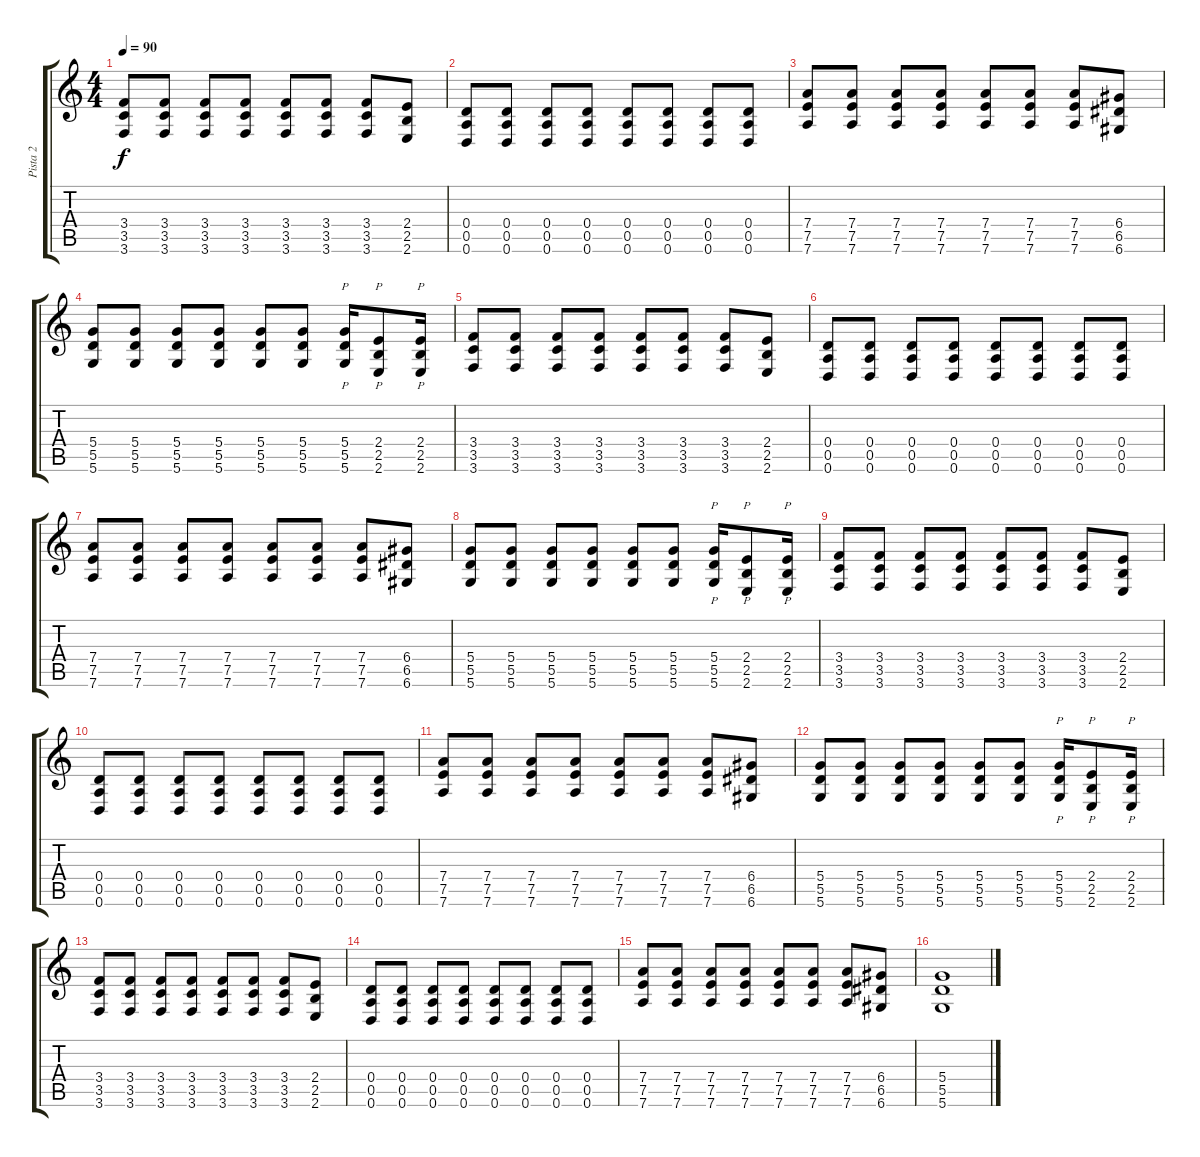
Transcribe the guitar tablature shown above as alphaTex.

\track ("Pista 2" "Pista 2") {instrument distortionguitar}
\staff {score tabs}
\tuning (E4 B3 G3 D3 A2 D2) {hide}
\ts (4 4)
\tempo 90
\clef g2
\ks c
(3.4 3.5 3.6).8{dy f volume 13 instrument distortionguitar} (3.4 3.5 3.6).8 (3.4 3.5 3.6).8 (3.4 3.5 3.6).8 (3.4 3.5 3.6).8 (3.4 3.5 3.6).8 (3.4 3.5 3.6).8 (2.4 2.5 2.6).8 |
(0.4 0.5 0.6).8 (0.4 0.5 0.6).8 (0.4 0.5 0.6).8 (0.4 0.5 0.6).8 (0.4 0.5 0.6).8 (0.4 0.5 0.6).8 (0.4 0.5 0.6).8 (0.4 0.5 0.6).8 |
(7.4 7.5 7.6).8 (7.4 7.5 7.6).8 (7.4 7.5 7.6).8 (7.4 7.5 7.6).8 (7.4 7.5 7.6).8 (7.4 7.5 7.6).8 (7.4 7.5 7.6).8 (6.4 6.5 6.6).8 |
(5.4 5.5 5.6).8 (5.4 5.5 5.6).8 (5.4 5.5 5.6).8 (5.4 5.5 5.6).8 (5.4 5.5 5.6).8 (5.4 5.5 5.6).8 (5.4 5.5 5.6).16{p} (2.4 2.5 2.6).8{p} (2.4 2.5 2.6).16{p} |
(3.4 3.5 3.6).8 (3.4 3.5 3.6).8 (3.4 3.5 3.6).8 (3.4 3.5 3.6).8 (3.4 3.5 3.6).8 (3.4 3.5 3.6).8 (3.4 3.5 3.6).8 (2.4 2.5 2.6).8 |
(0.4 0.5 0.6).8 (0.4 0.5 0.6).8 (0.4 0.5 0.6).8 (0.4 0.5 0.6).8 (0.4 0.5 0.6).8 (0.4 0.5 0.6).8 (0.4 0.5 0.6).8 (0.4 0.5 0.6).8 |
(7.4 7.5 7.6).8 (7.4 7.5 7.6).8 (7.4 7.5 7.6).8 (7.4 7.5 7.6).8 (7.4 7.5 7.6).8 (7.4 7.5 7.6).8 (7.4 7.5 7.6).8 (6.4 6.5 6.6).8 |
(5.4 5.5 5.6).8 (5.4 5.5 5.6).8 (5.4 5.5 5.6).8 (5.4 5.5 5.6).8 (5.4 5.5 5.6).8 (5.4 5.5 5.6).8 (5.4 5.5 5.6).16{p} (2.4 2.5 2.6).8{p} (2.4 2.5 2.6).16{p} |
(3.4 3.5 3.6).8 (3.4 3.5 3.6).8 (3.4 3.5 3.6).8 (3.4 3.5 3.6).8 (3.4 3.5 3.6).8 (3.4 3.5 3.6).8 (3.4 3.5 3.6).8 (2.4 2.5 2.6).8 |
(0.4 0.5 0.6).8 (0.4 0.5 0.6).8 (0.4 0.5 0.6).8 (0.4 0.5 0.6).8 (0.4 0.5 0.6).8 (0.4 0.5 0.6).8 (0.4 0.5 0.6).8 (0.4 0.5 0.6).8 |
(7.4 7.5 7.6).8 (7.4 7.5 7.6).8 (7.4 7.5 7.6).8 (7.4 7.5 7.6).8 (7.4 7.5 7.6).8 (7.4 7.5 7.6).8 (7.4 7.5 7.6).8 (6.4 6.5 6.6).8 |
(5.4 5.5 5.6).8 (5.4 5.5 5.6).8 (5.4 5.5 5.6).8 (5.4 5.5 5.6).8 (5.4 5.5 5.6).8 (5.4 5.5 5.6).8 (5.4 5.5 5.6).16{p} (2.4 2.5 2.6).8{p} (2.4 2.5 2.6).16{p} |
(3.4 3.5 3.6).8 (3.4 3.5 3.6).8 (3.4 3.5 3.6).8 (3.4 3.5 3.6).8 (3.4 3.5 3.6).8 (3.4 3.5 3.6).8 (3.4 3.5 3.6).8 (2.4 2.5 2.6).8 |
(0.4 0.5 0.6).8 (0.4 0.5 0.6).8 (0.4 0.5 0.6).8 (0.4 0.5 0.6).8 (0.4 0.5 0.6).8 (0.4 0.5 0.6).8 (0.4 0.5 0.6).8 (0.4 0.5 0.6).8 |
(7.4 7.5 7.6).8 (7.4 7.5 7.6).8 (7.4 7.5 7.6).8 (7.4 7.5 7.6).8 (7.4 7.5 7.6).8 (7.4 7.5 7.6).8 (7.4 7.5 7.6).8 (6.4 6.5 6.6).8 |
(5.4 5.5 5.6).1
